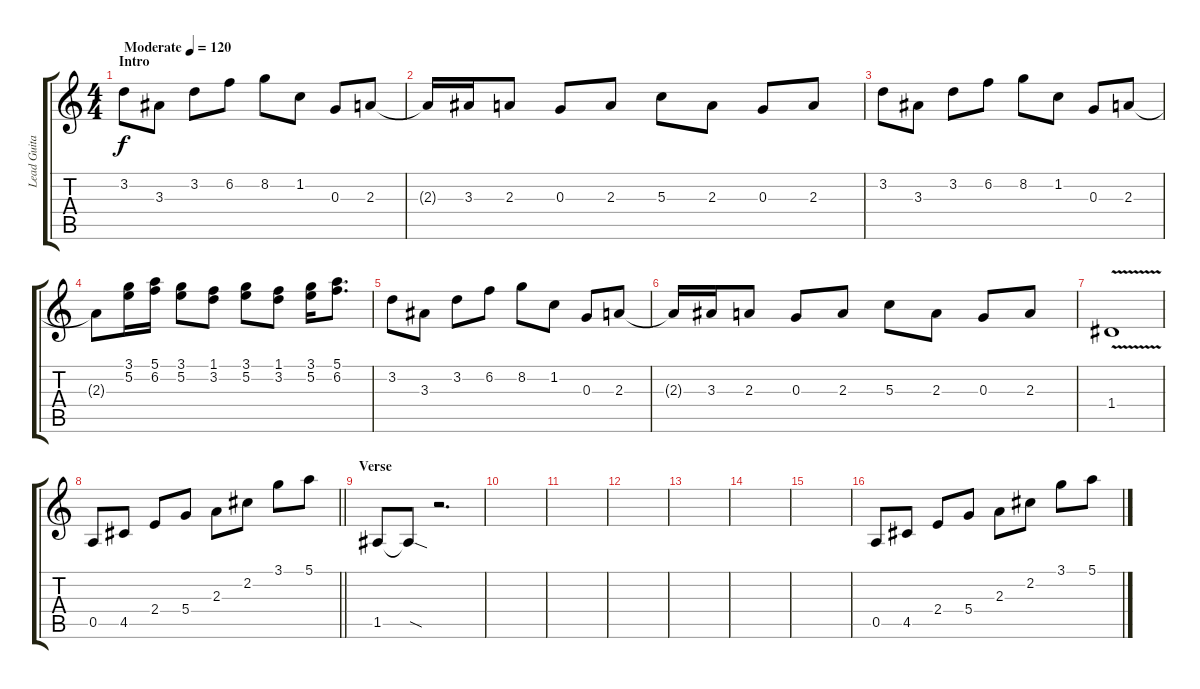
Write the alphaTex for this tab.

\track ("Lead Guitar" "Lead Guita") {instrument overdrivenguitar}
\staff {score tabs}
\tuning (E4 B3 G3 D3 A2 D2) {hide}
\ts (4 4)
\section ("" "Intro")
\tempo (120 "Moderate")
\clef g2
\ks c
3.2.8{dy f instrument overdrivenguitar} 3.3.8 3.2.8 6.2.8 8.2.8 1.2.8 0.3.8 2.3.8 |
2.3{t}.16 3.3.16 2.3.8 0.3.8 2.3.8 5.3.8 2.3.8 0.3.8 2.3.8 |
3.2.8 3.3.8 3.2.8 6.2.8 8.2.8 1.2.8 0.3.8 2.3.8 |
2.3{t}.8 (3.1 5.2).16 (5.1 6.2).16 (3.1 5.2).8 (1.1 3.2).8 (3.1 5.2).8 (1.1 3.2).8 (3.1 5.2).16 (5.1 6.2).8{d} |
3.2.8 3.3.8 3.2.8 6.2.8 8.2.8 1.2.8 0.3.8 2.3.8 |
2.3{t}.16 3.3.16 2.3.8 0.3.8 2.3.8 5.3.8 2.3.8 0.3.8 2.3.8 |
1.4{v}.1 |
\barLineRight lightlight
0.5.8 4.5.8 2.4.8 5.4.8 2.3.8 2.2.8 3.1.8 5.1.8 |
\section ("" "Verse")
1.5.8 1.5{sod t}.8 r.2{d} |
|
|
|
|
|
|
0.5.8 4.5.8 2.4.8 5.4.8 2.3.8 2.2.8 3.1.8 5.1.8
